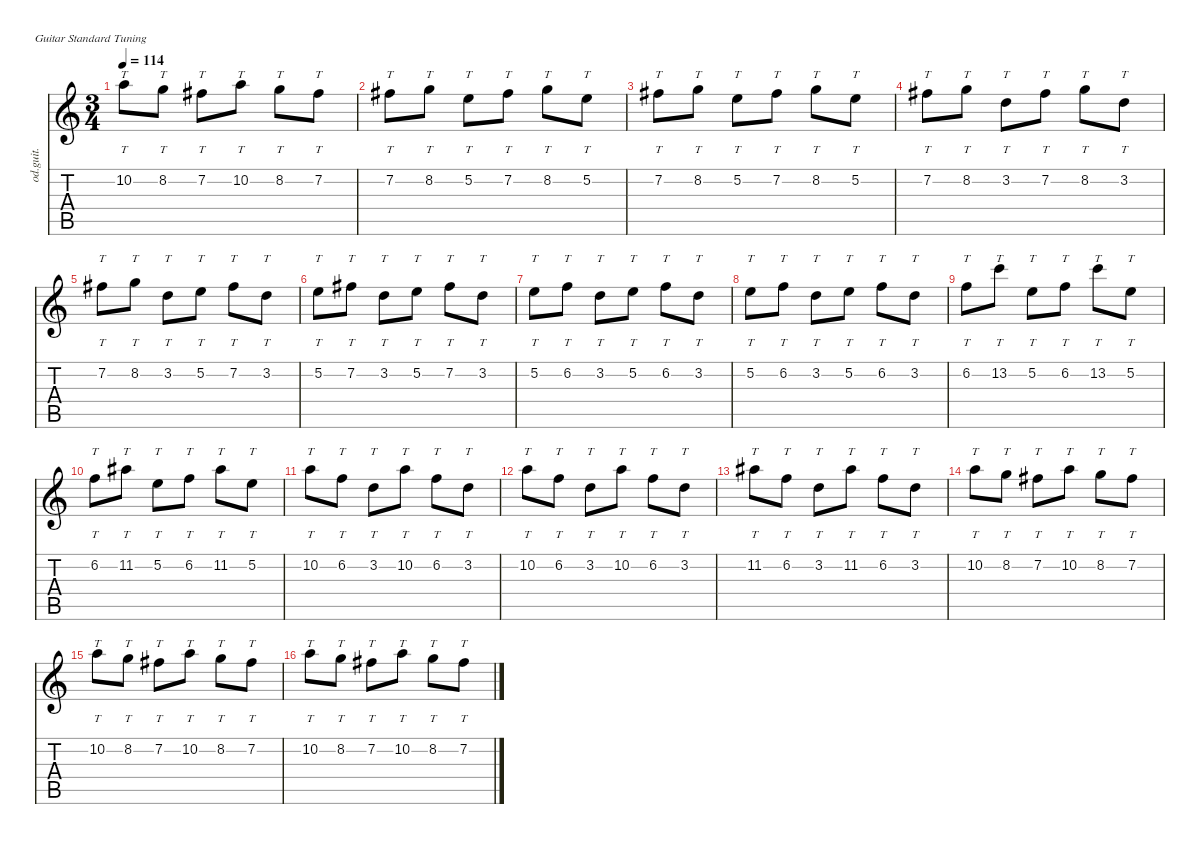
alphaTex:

\defaultSystemsLayout 4
\hideDynamics
\bracketExtendMode nobrackets
\otherSystemsTrackNameOrientation horizontal
\track ("Lead guitar 1" "od.guit.") {solo instrument overdrivenguitar}
\staff {score tabs}
\tuning (E4 B3 G3 D3 A2 E2)
\ts (3 4)
\tempo 114
\clef g2
\ks c
10.2.8{tt dy f beam Down} 8.2.8{tt beam Down} 7.2{acc #}.8{tt beam Down} 10.2.8{tt beam Down} 8.2.8{tt beam Down} 7.2{acc #}.8{tt beam Down} |
7.2{acc #}.8{tt beam Down} 8.2.8{tt beam Down} 5.2.8{tt beam Down} 7.2{acc #}.8{tt beam Down} 8.2.8{tt beam Down} 5.2.8{tt beam Down} |
7.2{acc #}.8{tt beam Down} 8.2.8{tt beam Down} 5.2.8{tt beam Down} 7.2{acc #}.8{tt beam Down} 8.2.8{tt beam Down} 5.2.8{tt beam Down} |
7.2{acc #}.8{tt beam Down} 8.2.8{tt beam Down} 3.2.8{tt beam Down} 7.2{acc #}.8{tt beam Down} 8.2.8{tt beam Down} 3.2.8{tt beam Down} |
7.2{acc #}.8{tt beam Down} 8.2.8{tt beam Down} 3.2.8{tt beam Down} 5.2.8{tt beam Down} 7.2{acc #}.8{tt beam Down} 3.2.8{tt beam Down} |
5.2.8{tt beam Down} 7.2{acc #}.8{tt beam Down} 3.2.8{tt beam Down} 5.2.8{tt beam Down} 7.2{acc #}.8{tt beam Down} 3.2.8{tt beam Down} |
5.2.8{tt beam Down} 6.2.8{tt beam Down} 3.2.8{tt beam Down} 5.2.8{tt beam Down} 6.2.8{tt beam Down} 3.2.8{tt beam Down} |
5.2.8{tt beam Down} 6.2.8{tt beam Down} 3.2.8{tt beam Down} 5.2.8{tt beam Down} 6.2.8{tt beam Down} 3.2.8{tt beam Down} |
6.2.8{tt beam Down} 13.2.8{tt beam Down} 5.2.8{tt beam Down} 6.2.8{tt beam Down} 13.2.8{tt beam Down} 5.2.8{tt beam Down} |
6.2.8{tt beam Down} 11.2{acc #}.8{tt beam Down} 5.2.8{tt beam Down} 6.2.8{tt beam Down} 11.2{acc #}.8{tt beam Down} 5.2.8{tt beam Down} |
10.2.8{tt beam Down} 6.2.8{tt beam Down} 3.2.8{tt beam Down} 10.2.8{tt beam Down} 6.2.8{tt beam Down} 3.2.8{tt beam Down} |
10.2.8{tt beam Down} 6.2.8{tt beam Down} 3.2.8{tt beam Down} 10.2.8{tt beam Down} 6.2.8{tt beam Down} 3.2.8{tt beam Down} |
11.2{acc #}.8{tt beam Down} 6.2.8{tt beam Down} 3.2.8{tt beam Down} 11.2{acc #}.8{tt beam Down} 6.2.8{tt beam Down} 3.2.8{tt beam Down} |
10.2.8{tt beam Down} 8.2.8{tt beam Down} 7.2{acc #}.8{tt beam Down} 10.2.8{tt beam Down} 8.2.8{tt beam Down} 7.2{acc #}.8{tt beam Down} |
10.2.8{tt beam Down} 8.2.8{tt beam Down} 7.2{acc #}.8{tt beam Down} 10.2.8{tt beam Down} 8.2.8{tt beam Down} 7.2{acc #}.8{tt beam Down} |
10.2.8{tt beam Down} 8.2.8{tt beam Down} 7.2{acc #}.8{tt beam Down} 10.2.8{tt beam Down} 8.2.8{tt beam Down} 7.2{acc #}.8{tt beam Down}
